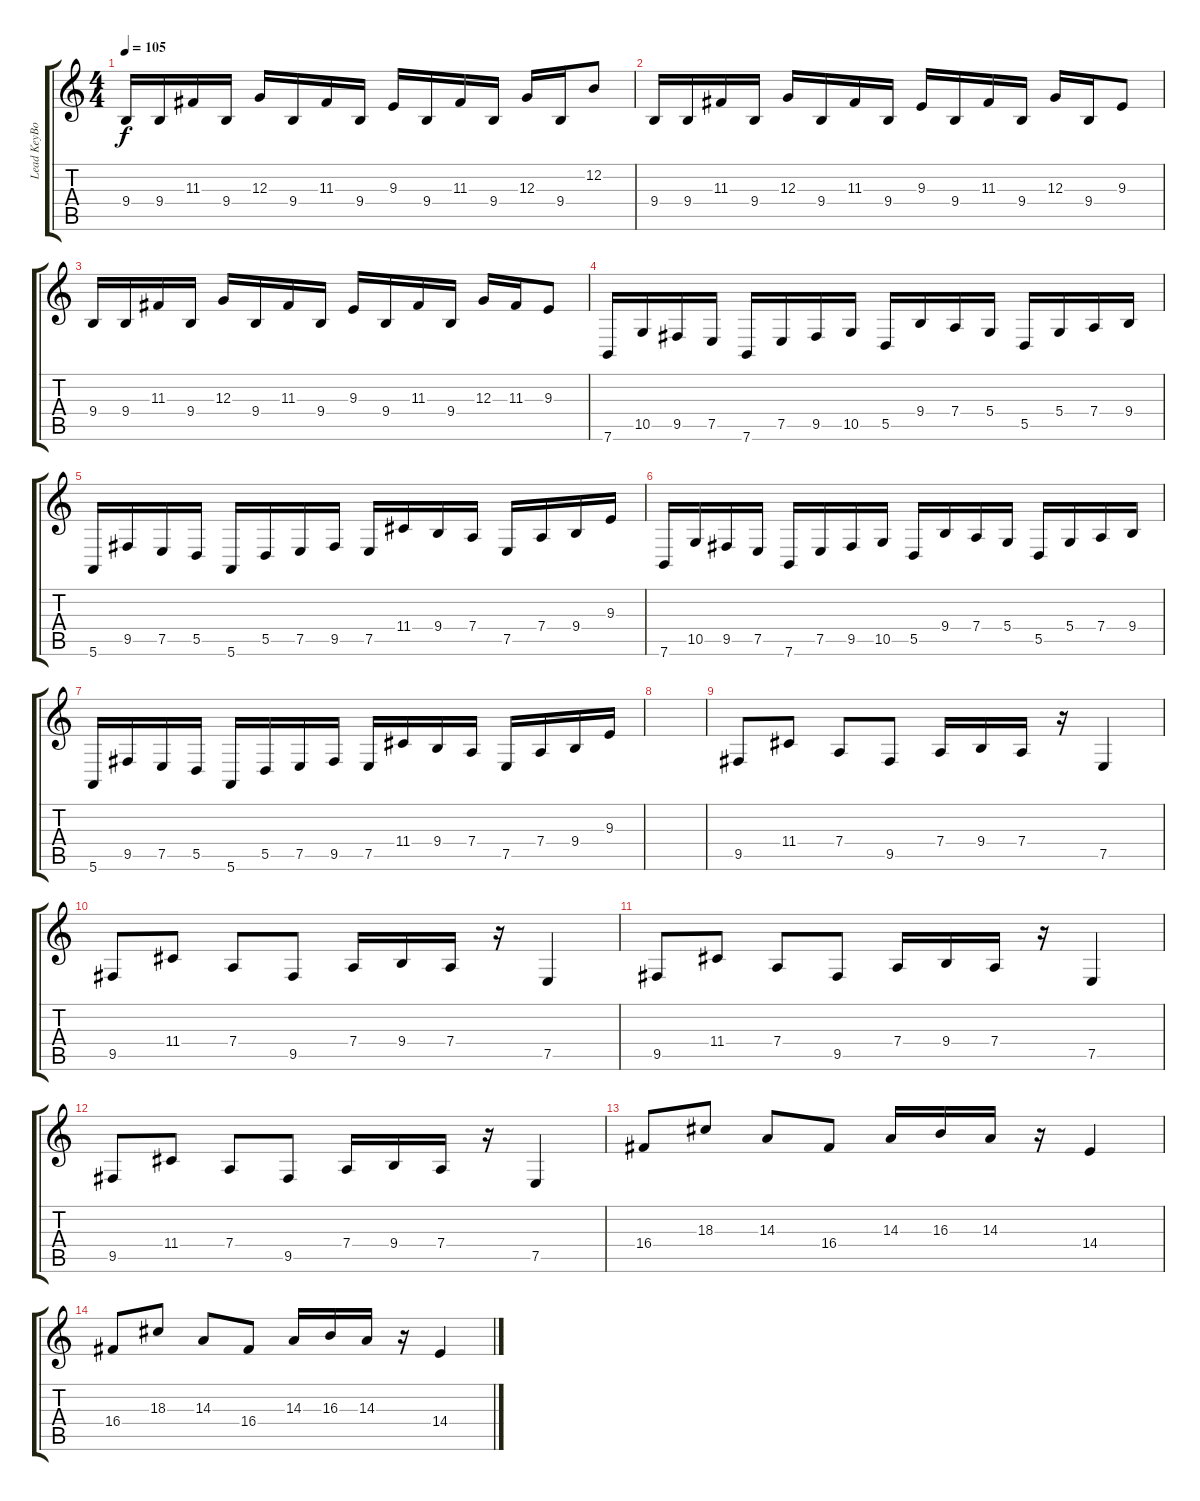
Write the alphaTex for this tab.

\track ("Lead KeyBoard" "Lead KeyBo") {instrument tremolostrings}
\staff {score tabs}
\tuning (E4 B3 G3 D3 A2 E2) {hide}
\ts (4 4)
\tempo 105
\clef g2
\ks c
9.4.16{dy f} 9.4.16 11.3.16 9.4.16 12.3.16 9.4.16 11.3.16 9.4.16 9.3.16 9.4.16 11.3.16 9.4.16 12.3.16 9.4.16 12.2.8 |
9.4.16 9.4.16 11.3.16 9.4.16 12.3.16 9.4.16 11.3.16 9.4.16 9.3.16 9.4.16 11.3.16 9.4.16 12.3.16 9.4.16 9.3.8 |
9.4.16 9.4.16 11.3.16 9.4.16 12.3.16 9.4.16 11.3.16 9.4.16 9.3.16 9.4.16 11.3.16 9.4.16 12.3.16 11.3.16 9.3.8 |
7.6.16{instrument harpsichord} 10.5.16 9.5.16 7.5.16 7.6.16 7.5.16 9.5.16 10.5.16 5.5.16 9.4.16 7.4.16 5.4.16 5.5.16 5.4.16 7.4.16 9.4.16 |
5.6.16 9.5.16 7.5.16 5.5.16 5.6.16 5.5.16 7.5.16 9.5.16 7.5.16 11.4.16 9.4.16 7.4.16 7.5.16 7.4.16 9.4.16 9.3.16 |
7.6.16 10.5.16 9.5.16 7.5.16 7.6.16 7.5.16 9.5.16 10.5.16 5.5.16 9.4.16 7.4.16 5.4.16 5.5.16 5.4.16 7.4.16 9.4.16 |
5.6.16 9.5.16 7.5.16 5.5.16 5.6.16 5.5.16 7.5.16 9.5.16 7.5.16 11.4.16 9.4.16 7.4.16 7.5.16 7.4.16 9.4.16 9.3.16 |
|
9.5.8{instrument tremolostrings} 11.4.8 7.4.8 9.5.8 7.4.16 9.4.16 7.4.16 r.16 7.5.4 |
9.5.8 11.4.8 7.4.8 9.5.8 7.4.16 9.4.16 7.4.16 r.16 7.5.4 |
9.5.8 11.4.8 7.4.8 9.5.8 7.4.16 9.4.16 7.4.16 r.16 7.5.4 |
9.5.8 11.4.8 7.4.8 9.5.8 7.4.16 9.4.16 7.4.16 r.16 7.5.4 |
16.4.8 18.3.8 14.3.8 16.4.8 14.3.16 16.3.16 14.3.16 r.16 14.4.4 |
16.4.8 18.3.8 14.3.8 16.4.8 14.3.16 16.3.16 14.3.16 r.16 14.4.4
